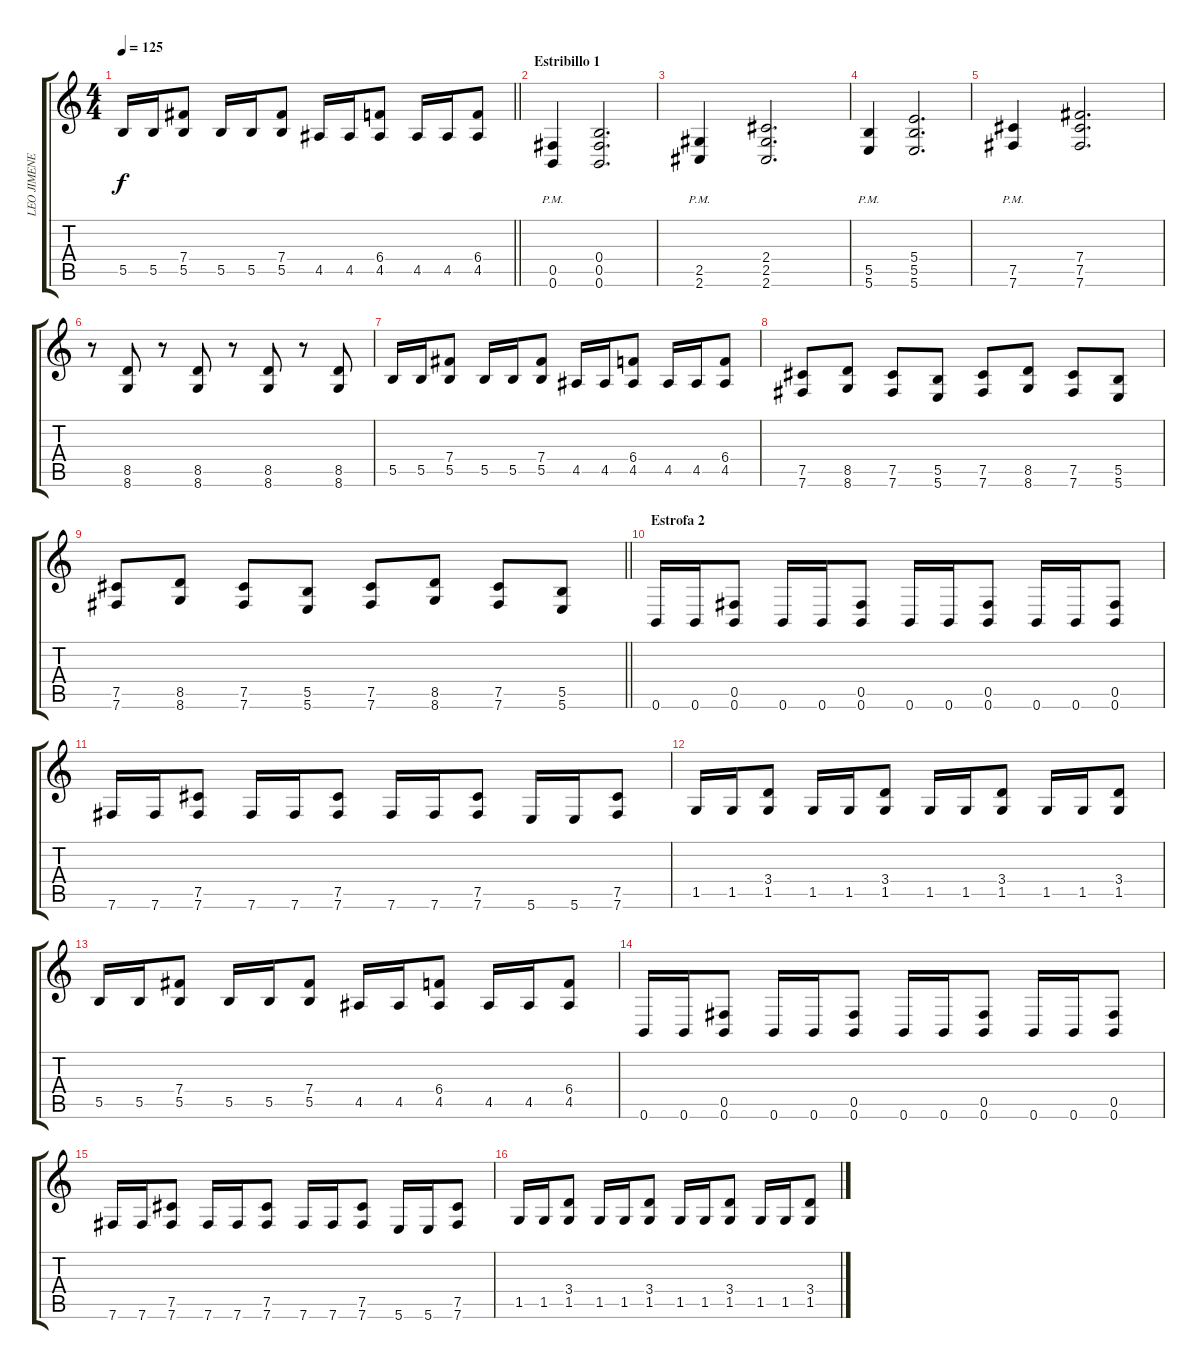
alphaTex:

\track ("LEO JIMENEZ (Guitarra)" "LEO JIMENE") {instrument distortionguitar}
\staff {score tabs}
\tuning (Db4 Ab3 E3 B2 Gb2 B1) {hide}
\ts (4 4)
\tempo 125
\clef g2
\barLineRight lightlight
\ks c
5.5.16{dy f} 5.5.16 (7.4 5.5).8 5.5.16 5.5.16 (7.4 5.5).8 4.5.16 4.5.16 (6.4 4.5).8 4.5.16 4.5.16 (6.4 4.5).8 |
\section ("" "Estribillo 1")
(0.5{pm} 0.6{pm}).4 (0.4 0.5 0.6).2{d} |
(2.5{pm} 2.6{pm}).4 (2.4 2.5 2.6).2{d} |
(5.5{pm} 5.6{pm}).4 (5.4 5.5 5.6).2{d} |
(7.5{pm} 7.6{pm}).4 (7.4 7.5 7.6).2{d} |
r.8 (8.5 8.6).8 r.8 (8.5 8.6).8 r.8 (8.5 8.6).8 r.8 (8.5 8.6).8 |
5.5.16 5.5.16 (7.4 5.5).8 5.5.16 5.5.16 (7.4 5.5).8 4.5.16 4.5.16 (6.4 4.5).8 4.5.16 4.5.16 (6.4 4.5).8 |
(7.5 7.6).8 (8.5 8.6).8 (7.5 7.6).8 (5.5 5.6).8 (7.5 7.6).8 (8.5 8.6).8 (7.5 7.6).8 (5.5 5.6).8 |
\barLineRight lightlight
(7.5 7.6).8 (8.5 8.6).8 (7.5 7.6).8 (5.5 5.6).8 (7.5 7.6).8 (8.5 8.6).8 (7.5 7.6).8 (5.5 5.6).8 |
\section ("" "Estrofa 2")
0.6.16 0.6.16 (0.5 0.6).8 0.6.16 0.6.16 (0.5 0.6).8 0.6.16 0.6.16 (0.5 0.6).8 0.6.16 0.6.16 (0.5 0.6).8 |
7.6.16 7.6.16 (7.5 7.6).8 7.6.16 7.6.16 (7.5 7.6).8 7.6.16 7.6.16 (7.5 7.6).8 5.6.16 5.6.16 (7.5 7.6).8 |
1.5.16 1.5.16 (3.4 1.5).8 1.5.16 1.5.16 (3.4 1.5).8 1.5.16 1.5.16 (3.4 1.5).8 1.5.16 1.5.16 (3.4 1.5).8 |
5.5.16 5.5.16 (7.4 5.5).8 5.5.16 5.5.16 (7.4 5.5).8 4.5.16 4.5.16 (6.4 4.5).8 4.5.16 4.5.16 (6.4 4.5).8 |
0.6.16 0.6.16 (0.5 0.6).8 0.6.16 0.6.16 (0.5 0.6).8 0.6.16 0.6.16 (0.5 0.6).8 0.6.16 0.6.16 (0.5 0.6).8 |
7.6.16 7.6.16 (7.5 7.6).8 7.6.16 7.6.16 (7.5 7.6).8 7.6.16 7.6.16 (7.5 7.6).8 5.6.16 5.6.16 (7.5 7.6).8 |
1.5.16 1.5.16 (3.4 1.5).8 1.5.16 1.5.16 (3.4 1.5).8 1.5.16 1.5.16 (3.4 1.5).8 1.5.16 1.5.16 (3.4 1.5).8
